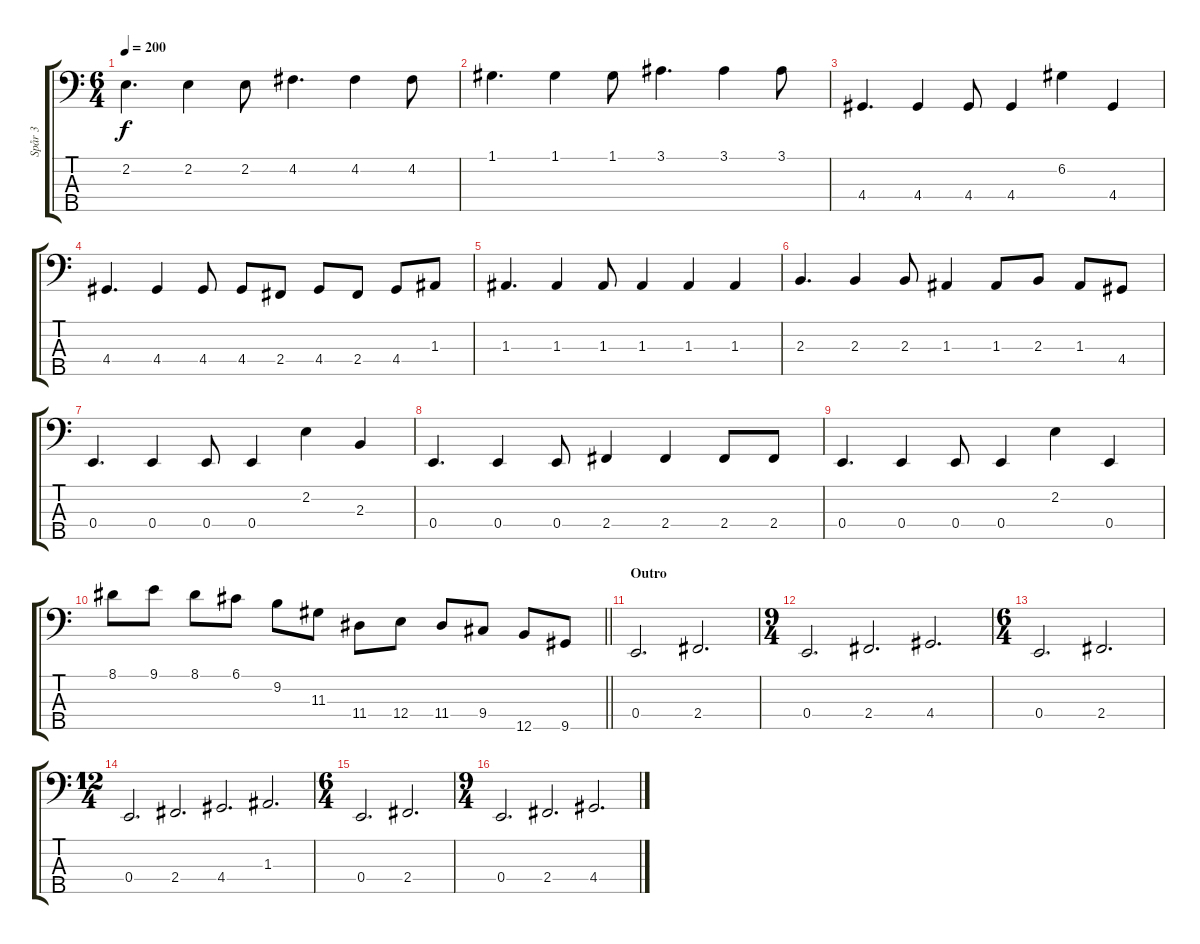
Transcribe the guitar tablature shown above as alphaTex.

\track ("Spår 3" "Spår 3") {instrument electricbassfinger}
\staff {score tabs}
\tuning (G2 D2 A1 E1 B0) {hide}
\ts (6 4)
\tempo 200
\clef f4
\ks c
2.2.4{d dy f} 2.2.4 2.2.8 4.2.4{d} 4.2.4 4.2.8 |
1.1.4{d} 1.1.4 1.1.8 3.1.4{d} 3.1.4 3.1.8 |
4.4.4{d} 4.4.4 4.4.8 4.4.4 6.2.4 4.4.4 |
4.4.4{d} 4.4.4 4.4.8 4.4.8 2.4.8 4.4.8 2.4.8 4.4.8 1.3.8 |
1.3.4{d} 1.3.4 1.3.8 1.3.4 1.3.4 1.3.4 |
2.3.4{d} 2.3.4 2.3.8 1.3.4 1.3.8 2.3.8 1.3.8 4.4.8 |
0.4.4{d} 0.4.4 0.4.8 0.4.4 2.2.4 2.3.4 |
0.4.4{d} 0.4.4 0.4.8 2.4.4 2.4.4 2.4.8 2.4.8 |
0.4.4{d} 0.4.4 0.4.8 0.4.4 2.2.4 0.4.4 |
\barLineRight lightlight
8.1.8 9.1.8 8.1.8 6.1.8 9.2.8 11.3.8 11.4.8 12.4.8 11.4.8 9.4.8 12.5.8 9.5.8 |
\section ("" "Outro")
0.4.2{d} 2.4.2{d} |
\ts (9 4)
0.4.2{d} 2.4.2{d} 4.4.2{d} |
\ts (6 4)
0.4.2{d} 2.4.2{d} |
\ts (12 4)
0.4.2{d} 2.4.2{d} 4.4.2{d} 1.3.2{d} |
\ts (6 4)
0.4.2{d} 2.4.2{d} |
\ts (9 4)
0.4.2{d} 2.4.2{d} 4.4.2{d}
